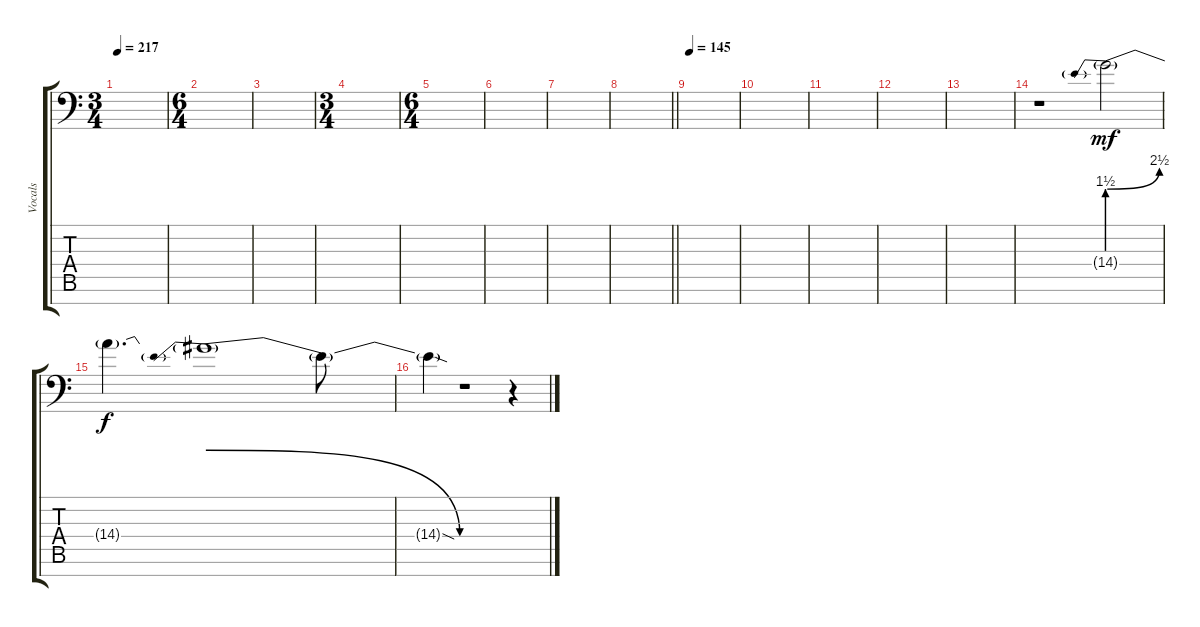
\track ("Vocals" "Vocals") {instrument bassoon}
\staff {score tabs}
\tuning (D4 A3 E3 D3 A2 E2 A1) {hide}
\ts (3 4)
\tempo 217
\clef f4
\ks c
|
\ts (6 4)
|
|
\ts (3 4)
|
\ts (6 4)
|
|
|
\barLineRight lightlight
|
\section ("" "")
\tempo 145
|
|
|
|
|
r.1 14.4{be (prebendbend 0 6 60 10) g}.2{dy mf} |
14.4{t}.4{d dy f} 14.4{be (prebendrelease 0 8 60 0) t}.1 14.4{t}.8 |
14.4{sod t}.4 r.1 r.4
